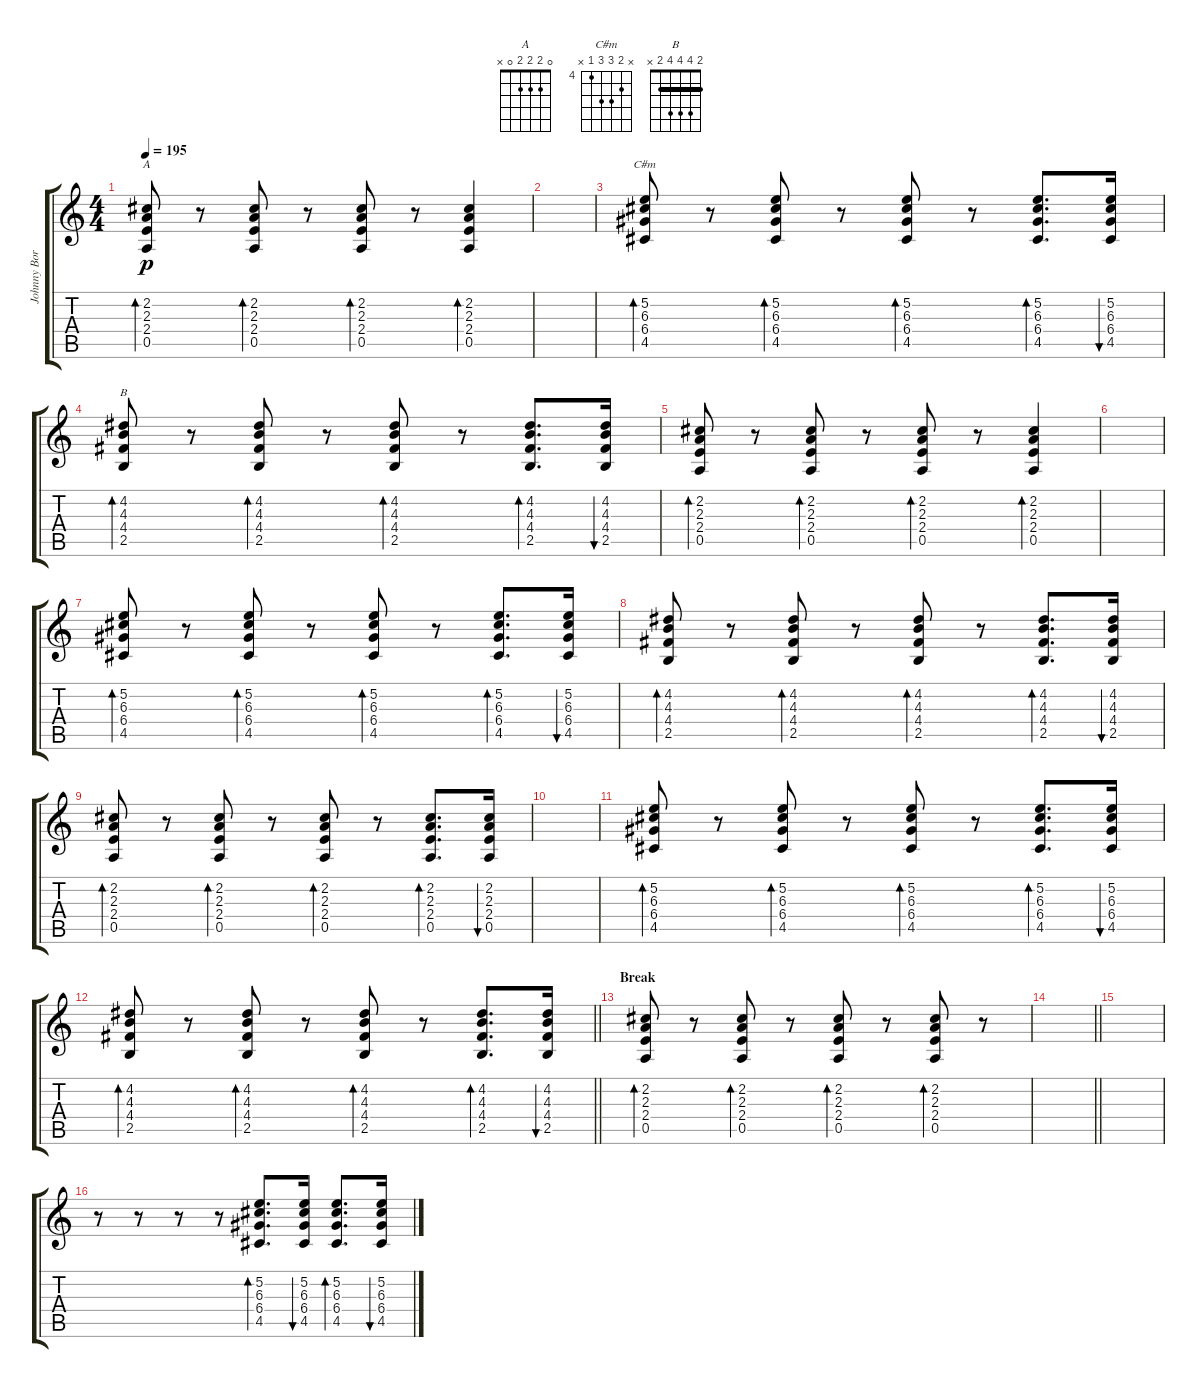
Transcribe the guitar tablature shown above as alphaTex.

\track ("Johnny Borell (vox, Guitar)" "Johnny Bor") {instrument acousticguitarsteel}
\staff {score tabs}
\tuning (E4 B3 G3 D3 A2 E2) {hide}
\chord ("A" 0 2 2 2 0 x)
\chord ("C#m" x 5 6 6 4 x) {firstfret 4}
\chord ("B" 2 4 4 4 2 x) {barre 2}
\ts (4 4)
\tempo 195
\clef g2
\ks c
(2.2 2.3 2.4 0.5).8{bd 60 ch "A" dy p} r.8 (2.2 2.3 2.4 0.5).8{bd 60} r.8 (2.2 2.3 2.4 0.5).8{bd 60} r.8 (2.2 2.3 2.4 0.5).4{bd 60} |
|
(5.2 6.3 6.4 4.5).8{bd 30 ch "C#m"} r.8 (5.2 6.3 6.4 4.5).8{bd 30} r.8 (5.2 6.3 6.4 4.5).8{bd 30} r.8 (5.2 6.3 6.4 4.5).8{d bd 30} (5.2 6.3 6.4 4.5).16{bu 60} |
(4.2 4.3 4.4 2.5).8{bd 60 ch "B"} r.8 (4.2 4.3 4.4 2.5).8{bd 60} r.8 (4.2 4.3 4.4 2.5).8{bd 60} r.8 (4.2 4.3 4.4 2.5).8{d bd 60} (4.2 4.3 4.4 2.5).16{bu 60} |
(2.2 2.3 2.4 0.5).8{bd 60} r.8 (2.2 2.3 2.4 0.5).8{bd 60} r.8 (2.2 2.3 2.4 0.5).8{bd 60} r.8 (2.2 2.3 2.4 0.5).4{bd 60} |
|
(5.2 6.3 6.4 4.5).8{bd 30} r.8 (5.2 6.3 6.4 4.5).8{bd 30} r.8 (5.2 6.3 6.4 4.5).8{bd 30} r.8 (5.2 6.3 6.4 4.5).8{d bd 30} (5.2 6.3 6.4 4.5).16{bu 60} |
(4.2 4.3 4.4 2.5).8{bd 60} r.8 (4.2 4.3 4.4 2.5).8{bd 60} r.8 (4.2 4.3 4.4 2.5).8{bd 60} r.8 (4.2 4.3 4.4 2.5).8{d bd 60} (4.2 4.3 4.4 2.5).16{bu 60} |
(2.2 2.3 2.4 0.5).8{bd 60} r.8 (2.2 2.3 2.4 0.5).8{bd 60} r.8 (2.2 2.3 2.4 0.5).8{bd 60} r.8 (2.2 2.3 2.4 0.5).8{d bd 60} (2.2 2.3 2.4 0.5).16{bu 60} |
|
(5.2 6.3 6.4 4.5).8{bd 30} r.8 (5.2 6.3 6.4 4.5).8{bd 30} r.8 (5.2 6.3 6.4 4.5).8{bd 30} r.8 (5.2 6.3 6.4 4.5).8{d bd 30} (5.2 6.3 6.4 4.5).16{bu 60} |
\barLineRight lightlight
(4.2 4.3 4.4 2.5).8{bd 60} r.8 (4.2 4.3 4.4 2.5).8{bd 60} r.8 (4.2 4.3 4.4 2.5).8{bd 60} r.8 (4.2 4.3 4.4 2.5).8{d bd 60} (4.2 4.3 4.4 2.5).16{bu 60} |
\section ("" "Break")
(2.2 2.3 2.4 0.5).8{bd 60} r.8 (2.2 2.3 2.4 0.5).8{bd 60} r.8 (2.2 2.3 2.4 0.5).8{bd 60} r.8 (2.2 2.3 2.4 0.5).8{bd 60} r.8 |
\barLineRight lightlight
|
\section ("" "")
|
r.8 r.8 r.8 r.8 (5.2 6.3 6.4 4.5).8{d bd 30} (5.2 6.3 6.4 4.5).16{bu 60} (5.2 6.3 6.4 4.5).8{d bd 30} (5.2 6.3 6.4 4.5).16{bu 60}
